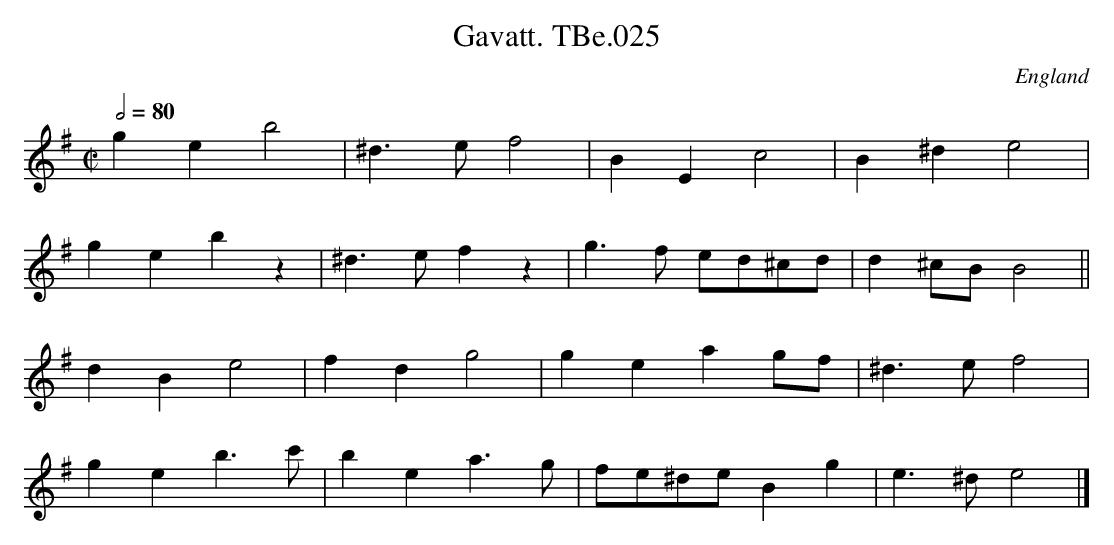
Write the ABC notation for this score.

X:1
T:Gavatt. TBe.025
L:1/4
M:C|
O:England
Q:1/2=80
K:G major
geb2 | ^d>e f2 | BEc2 | B^de2 |!
gebz | ^d>efz | g>f e/d/^c/d/ | d ^c/B/B2 ||!
dBe2 | fdg2 | gea g/f/ | ^d>e f2 |!
geb>c' | bea>g | f/e/^d/e/ Bg | e>^de2 |]
